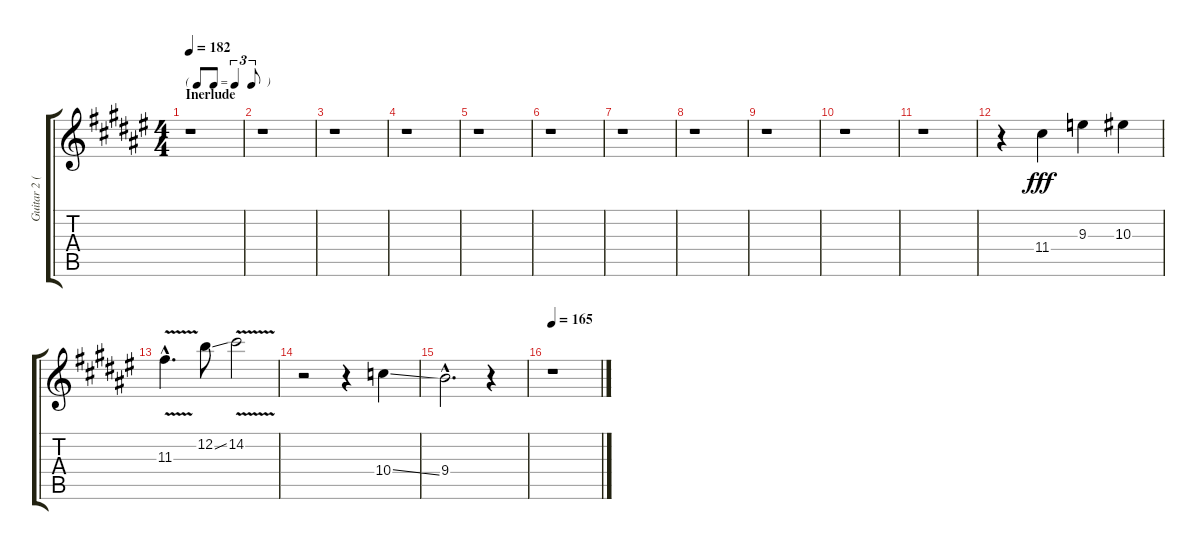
\track ("Guitar 2 (clarinette)" "Guitar 2 (") {instrument distortionguitar}
\staff {score tabs}
\tuning (E4 B3 G3 D3 A2 E2) {hide}
\ts (4 4)
\tf triplet8th
\section ("" "Inerlude")
\tempo 182
\clef g2
\ks f#
r.1{dy fff} |
r.1 |
r.1 |
r.1 |
r.1 |
r.1 |
r.1 |
r.1 |
r.1 |
r.1 |
r.1 |
r.4 11.4.4 9.3.4 10.3.4 |
11.3{v hac}.4{d} 12.2{ss}.8 14.2{v}.2 |
r.2 r.4 10.4{ss}.4 |
9.4{hac}.2{d} r.4 |
\tempo 165
r.1
